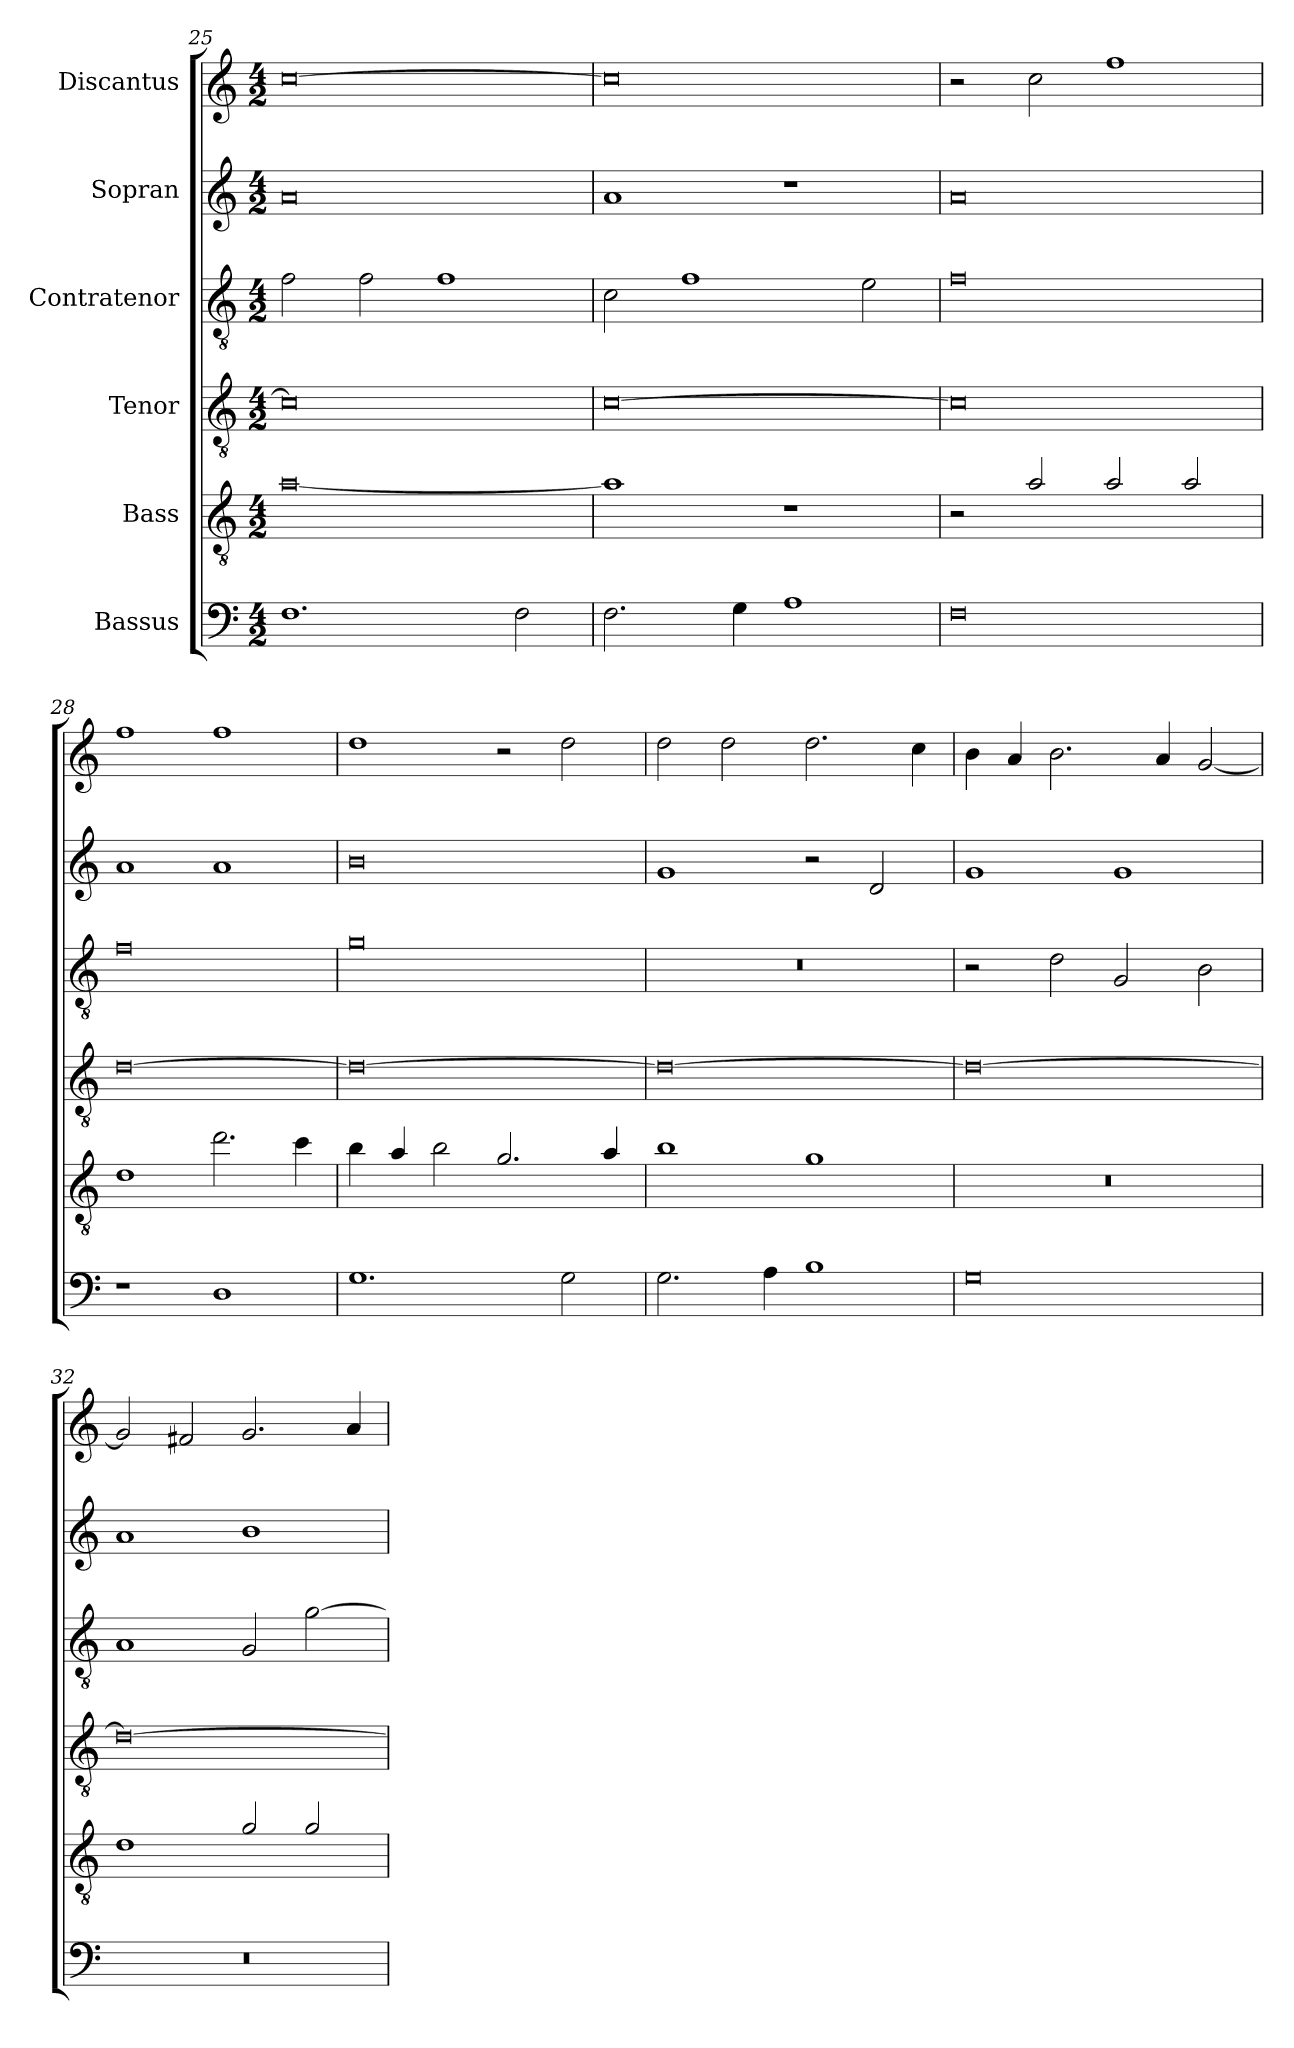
**kern	**kern	**kern	**kern	**kern	**kern
*part6	*part5	*part4	*part3	*part2	*part1
*staff6	*staff5	*staff4	*staff3	*staff2	*staff1
*I"Bassus	*I"Bass	*I"Tenor	*I"Contratenor	*I"Sopran	*I"Discantus
*clefF4	*clefGv2	*clefGv2	*clefGv2	*clefG2	*clefG2
*k[]	*k[]	*k[]	*k[]	*k[]	*k[]
*M4/2	*M4/2	*M4/2	*M4/2	*M4/2	*M4/2
=25	=25	=25	=25	=25	=25
1.F\	[0a/	0c\]	2f\	0a/	[0cc\
.	.	.	2f\	.	.
.	.	.	1f\	.	.
2F\	.	.	.	.	.
=26	=26	=26	=26	=26	=26
2.F\	1a/]	[0c\	2c\	1a/	0cc\]
.	.	.	1f\	.	.
4G\	.	.	.	.	.
1A\	1r	.	.	1r	.
.	.	.	2e\	.	.
=27	=27	=27	=27	=27	=27
0F\	2r	0c\]	0f\	0a/	2r
.	2a/	.	.	.	2cc\
.	2a/	.	.	.	1ff\
.	2a/	.	.	.	.
=28	=28	=28	=28	=28	=28
1r	1d/	[0d\	0f\	1a/	1ff\
1D\	2.dd\	.	.	1a/	1ff\
.	4cc\	.	.	.	.
=29	=29	=29	=29	=29	=29
1.G\	4b\	0d\_	0g\	0b\	1dd\
.	4a/	.	.	.	.
.	2b\	.	.	.	.
.	2.g/	.	.	.	2r
2G\	.	.	.	.	2dd\
.	4a/	.	.	.	.
=30	=30	=30	=30	=30	=30
2.G\	1b\	0d\_	0r	1g/	2dd\
.	.	.	.	.	2dd\
4A\	.	.	.	.	.
1B\	1g/	.	.	2r	2.dd\
.	.	.	.	2d/	.
.	.	.	.	.	4cc\
=31	=31	=31	=31	=31	=31
0G\	0r	0d\_	2r	1g/	4b\
.	.	.	.	.	4a/
.	.	.	2d\	.	2.b\
.	.	.	2G/	1g/	.
.	.	.	.	.	4a/
.	.	.	2B\	.	[2g/
=32	=32	=32	=32	=32	=32
0r	1d/	0d\_	1A/	1a/	2g/]
.	.	.	.	.	2f#X/
.	2g/	.	2G/	1b\	2.g/
.	2g/	.	[2g\	.	.
.	.	.	.	.	4a/
=	=	=	=	=	=
*-	*-	*-	*-	*-	*-
